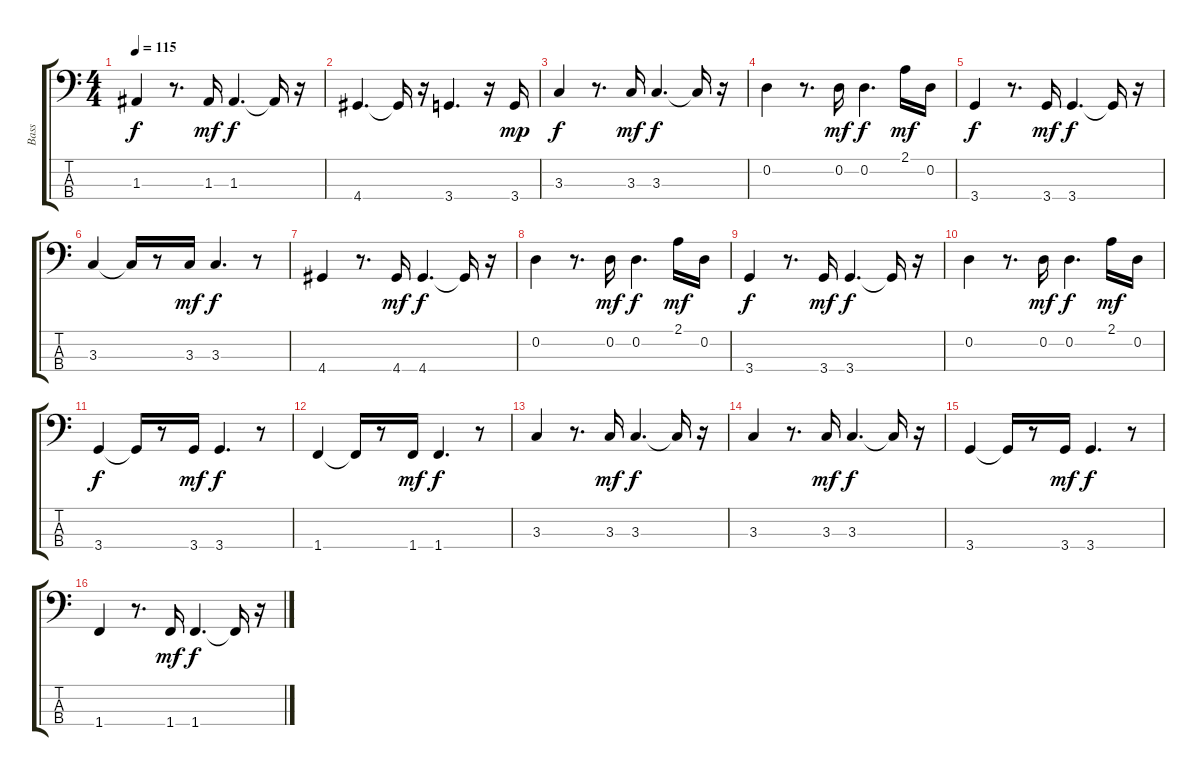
\track ("Bass    " "Bass    ") {instrument fretlessbass}
\staff {score tabs}
\tuning (G2 D2 A1 E1) {hide}
\ts (4 4)
\tempo 115
\clef f4
\ks c
1.3.4{dy f} r.8{d} 1.3.16{dy mf} 1.3.4{d dy f} 1.3{t}.16 r.16 |
4.4.4{d} 4.4{t}.16 r.16 3.4.4{d} r.16 3.4.16{dy mp} |
3.3.4{dy f} r.8{d} 3.3.16{dy mf} 3.3.4{d dy f} 3.3{t}.16 r.16 |
0.2.4 r.8{d} 0.2.16{dy mf} 0.2.4{d dy f} 2.1.16{dy mf} 0.2.16 |
3.4.4{dy f} r.8{d} 3.4.16{dy mf} 3.4.4{d dy f} 3.4{t}.16 r.16 |
3.3.4 3.3{t}.16 r.8 3.3.16{dy mf} 3.3.4{d dy f} r.8 |
4.4.4 r.8{d} 4.4.16{dy mf} 4.4.4{d dy f} 4.4{t}.16 r.16 |
0.2.4 r.8{d} 0.2.16{dy mf} 0.2.4{d dy f} 2.1.16{dy mf} 0.2.16 |
3.4.4{dy f} r.8{d} 3.4.16{dy mf} 3.4.4{d dy f} 3.4{t}.16 r.16 |
0.2.4 r.8{d} 0.2.16{dy mf} 0.2.4{d dy f} 2.1.16{dy mf} 0.2.16 |
3.4.4{dy f} 3.4{t}.16 r.8 3.4.16{dy mf} 3.4.4{d dy f} r.8 |
1.4.4 1.4{t}.16 r.8 1.4.16{dy mf} 1.4.4{d dy f} r.8 |
3.3.4 r.8{d} 3.3.16{dy mf} 3.3.4{d dy f} 3.3{t}.16 r.16 |
3.3.4 r.8{d} 3.3.16{dy mf} 3.3.4{d dy f} 3.3{t}.16 r.16 |
3.4.4 3.4{t}.16 r.8 3.4.16{dy mf} 3.4.4{d dy f} r.8 |
1.4.4 r.8{d} 1.4.16{dy mf} 1.4.4{d dy f} 1.4{t}.16 r.16
